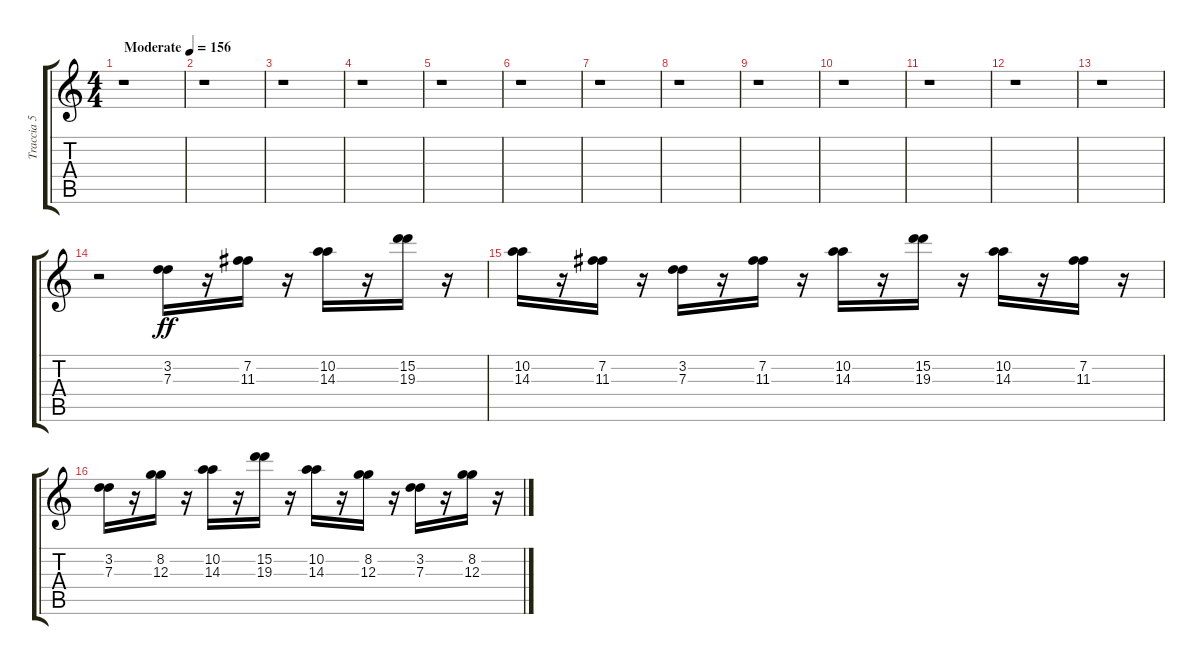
\track ("Traccia 5" "Traccia 5") {instrument overdrivenguitar}
\staff {score tabs}
\tuning (E4 B3 G3 D3 A2 E2) {hide}
\ts (4 4)
\tempo (156 "Moderate")
\clef g2
\ks c
r.1{dy ff instrument overdrivenguitar} |
r.1 |
r.1 |
r.1 |
r.1 |
r.1 |
r.1 |
r.1 |
r.1 |
r.1 |
r.1 |
r.1 |
r.1 |
r.2 (3.2 7.3).16 r.16 (7.2 11.3).16 r.16 (10.2 14.3).16 r.16 (15.2 19.3).16 r.16 |
(10.2 14.3).16 r.16 (7.2 11.3).16 r.16 (3.2 7.3).16 r.16 (7.2 11.3).16 r.16 (10.2 14.3).16 r.16 (15.2 19.3).16 r.16 (10.2 14.3).16 r.16 (7.2 11.3).16 r.16 |
(3.2 7.3).16 r.16 (8.2 12.3).16 r.16 (10.2 14.3).16 r.16 (15.2 19.3).16 r.16 (10.2 14.3).16 r.16 (8.2 12.3).16 r.16 (3.2 7.3).16 r.16 (8.2 12.3).16 r.16
